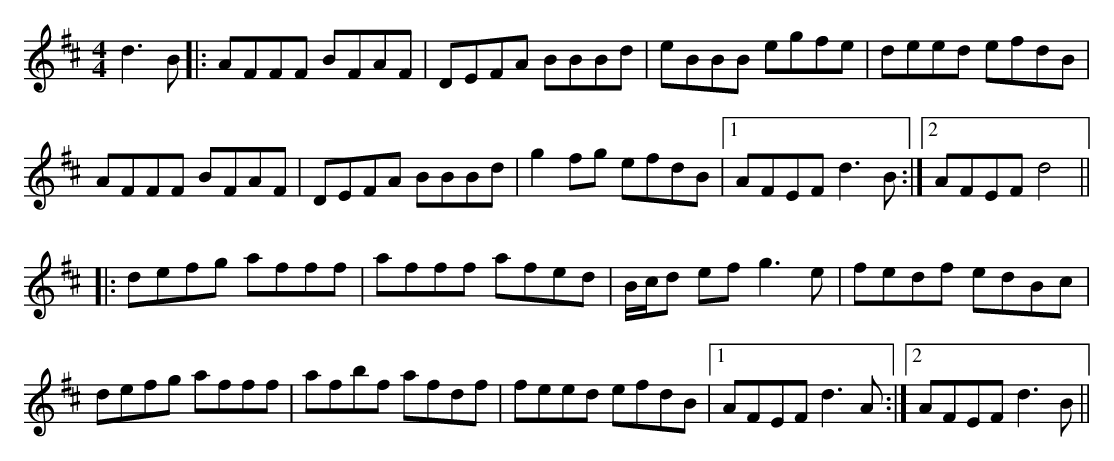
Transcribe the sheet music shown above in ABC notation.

X:1
M:4/4
K:D
d3B|: AFFF BFAF | DEFA BBBd | eBBB egfe | deed efdB |
AFFF BFAF | DEFA BBBd | g2fg efdB |1 AFEF d3B :|2 AFEF d4 ||
|: defg afff | afff afed | B/c/d ef g3e | fedf edBc |
defg afff | afbf afdf | feed efdB |1 AFEF d3A :|2 AFEF d3B ||
